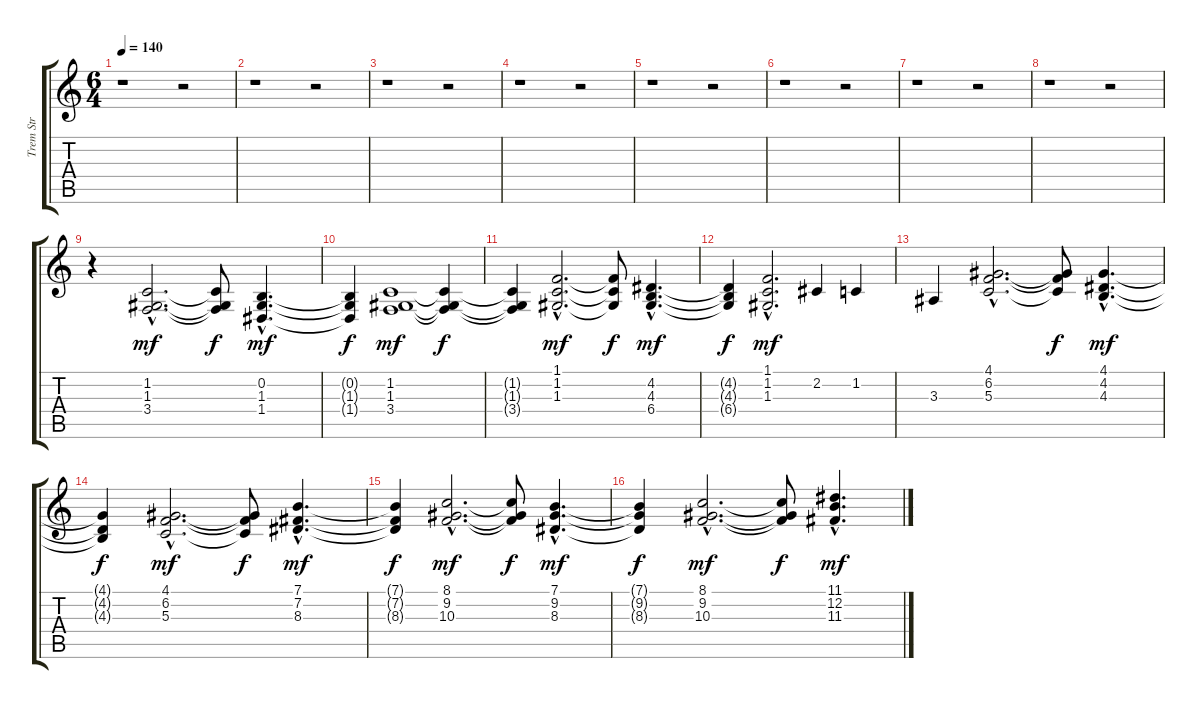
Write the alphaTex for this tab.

\track ("Trem Str" "Trem Str") {instrument tremolostrings}
\staff {score tabs}
\tuning (E4 B3 G3 D3 A2 E2) {hide}
\ts (6 4)
\tempo 140
\clef g2
\ks c
r.1{dy mf instrument tremolostrings} r.2 |
r.1 r.2 |
r.1 r.2 |
r.1 r.2 |
r.1 r.2 |
r.1 r.2 |
r.1 r.2 |
r.1 r.2 |
r.4 (1.2{hac} 1.3{hac} 3.4{hac}).2{d} (1.2{t} 1.3{t} 3.4{t}).8{dy f} (0.2{hac} 1.3{hac} 1.4{hac}).4{d dy mf} |
(0.2{t} 1.3{t} 1.4{t}).4{dy f} (1.2 1.3 3.4).1{dy mf} (1.2{t} 1.3{t} 3.4{t}).4{dy f} |
(1.2{t} 1.3{t} 3.4{t}).4 (1.1{hac} 1.2{hac} 1.3{hac}).2{d dy mf} (1.1{t} 1.2{t} 1.3{t}).8{dy f} (4.2{hac} 4.3{hac} 6.4{hac}).4{d dy mf} |
(4.2{t} 4.3{t} 6.4{t}).4{dy f} (1.1 1.2{hac} 1.3).2{d dy mf} 2.2.4 1.2.4 |
3.3.4 (4.1{hac} 6.2{hac} 5.3{hac}).2{d} (4.1{t} 6.2{t} 5.3{t}).8{dy f} (4.1{hac} 4.2{hac} 4.3{hac}).4{d dy mf} |
(4.1{t} 4.2{t} 4.3{t}).4{dy f} (4.1{hac} 6.2{hac} 5.3{hac}).2{d dy mf} (4.1{t} 6.2{t} 5.3{t}).8{dy f} (7.1{hac} 7.2{hac} 8.3{hac}).4{d dy mf} |
(7.1{t} 7.2{t} 8.3{t}).4{dy f} (8.1{hac} 9.2{hac} 10.3{hac}).2{d dy mf} (8.1{t} 9.2{t} 10.3{t}).8{dy f} (7.1{hac} 9.2{hac} 8.3{hac}).4{d dy mf} |
(7.1{t} 9.2{t} 8.3{t}).4{dy f} (8.1{hac} 9.2{hac} 10.3{hac}).2{d dy mf} (8.1{t} 9.2{t} 10.3{t}).8{dy f} (11.1{hac} 12.2{hac} 11.3{hac}).4{d dy mf}
